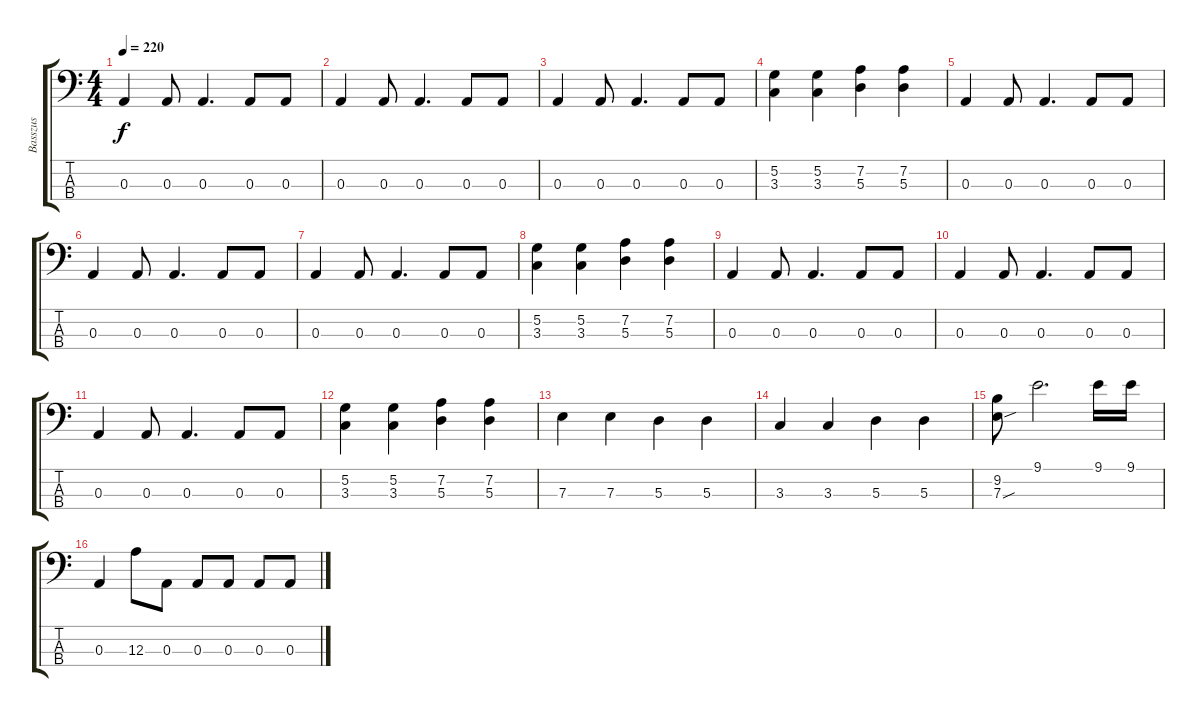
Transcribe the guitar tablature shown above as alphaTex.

\track ("Basszus" "Basszus") {instrument electricbassfinger}
\staff {score tabs}
\tuning (G2 D2 A1 E1) {hide}
\ts (4 4)
\tempo 220
\clef f4
\ks c
0.3.4{dy f} 0.3.8 0.3.4{d} 0.3.8 0.3.8 |
0.3.4 0.3.8 0.3.4{d} 0.3.8 0.3.8 |
0.3.4 0.3.8 0.3.4{d} 0.3.8 0.3.8 |
(5.2 3.3).4 (5.2 3.3).4 (7.2 5.3).4 (7.2 5.3).4 |
0.3.4 0.3.8 0.3.4{d} 0.3.8 0.3.8 |
0.3.4 0.3.8 0.3.4{d} 0.3.8 0.3.8 |
0.3.4 0.3.8 0.3.4{d} 0.3.8 0.3.8 |
(5.2 3.3).4 (5.2 3.3).4 (7.2 5.3).4 (7.2 5.3).4 |
0.3.4 0.3.8 0.3.4{d} 0.3.8 0.3.8 |
0.3.4 0.3.8 0.3.4{d} 0.3.8 0.3.8 |
0.3.4 0.3.8 0.3.4{d} 0.3.8 0.3.8 |
(5.2 3.3).4 (5.2 3.3).4 (7.2 5.3).4 (7.2 5.3).4 |
7.3.4 7.3.4 5.3.4 5.3.4 |
3.3.4 3.3.4 5.3.4 5.3.4 |
(9.2 7.3{sou}).8 9.1.2{d} 9.1.16 9.1.16 |
0.3.4 12.3.8 0.3.8 0.3.8 0.3.8 0.3.8 0.3.8
